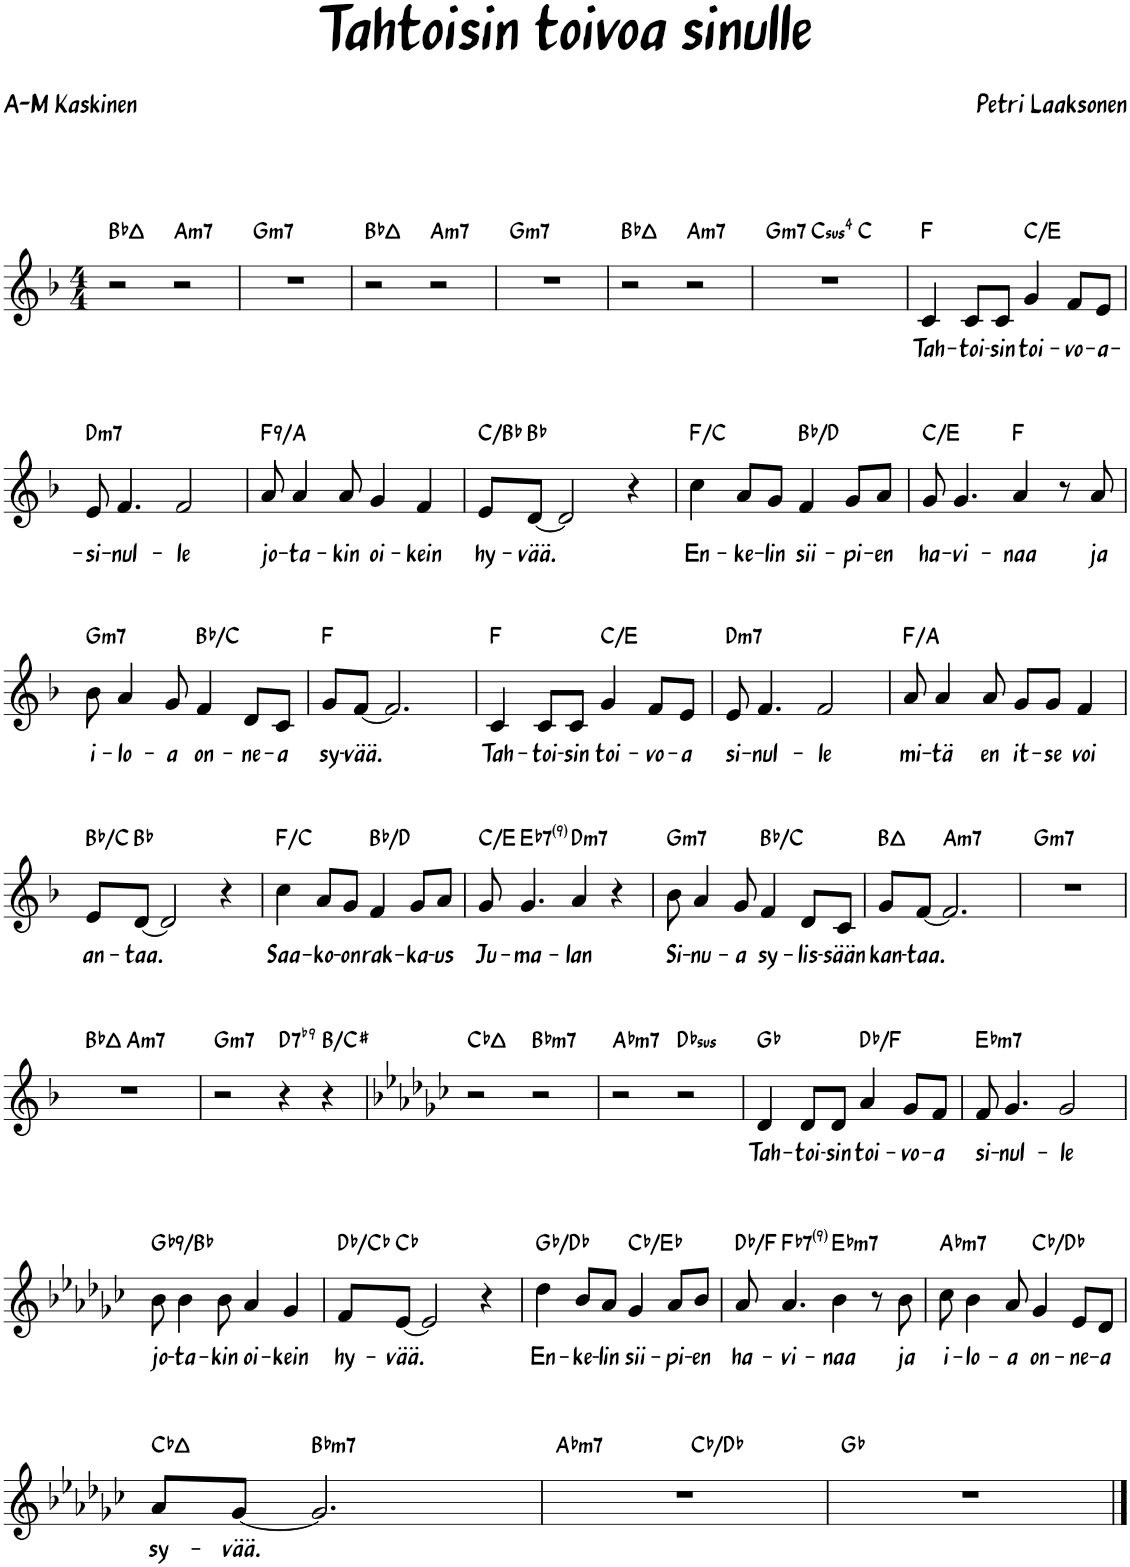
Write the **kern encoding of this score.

**kern	**text	**harte
*part1	*part1	*part1
*staff1	*staff1	*
*I"Piano	*	*
*I'Pno.	*	*
*clefG2	*	*
*k[b-]	*	*
*M4/4	*	*
=1	=1	=1
2r	.	Bb:maj
!	!	!LO:H:kt=m7
2r	.	A:min7
=2	=2	=2
!	!	!LO:H:kt=m7
1r	.	G:min7
=3	=3	=3
2r	.	Bb:maj
!	!	!LO:H:kt=m7
2r	.	A:min7
=4	=4	=4
!	!	!LO:H:kt=m7
1r	.	G:min7
=5	=5	=5
2r	.	Bb:maj
!	!	!LO:H:kt=m7
2r	.	A:min7
=6	=6	=6
!	!	!LO:H:kt=m7
*^	*	*
*	*^	*	*
1r	4ryy	2ryy	.	G:min7
!	!	!	!	!LO:H:kt=4
.	2.ryy	.	.	C:sus4
.	.	2ryy	.	C:maj
=7	=7	=7	=7	=7
!	!	!	!LO:LY:b	!
*v	*v	*v	*	*
4c/	Tah-	F:maj
!	!LO:LY:b	!
8c/L	-toi-	.
!	!LO:LY:b	!
8c/J	-sin	.
!	!LO:LY:b	!
4g/	toi-	C:maj/3
!	!LO:LY:b	!
8f/L	-vo-	.
!	!LO:LY:b	!
8e/J	-a-	.
!!LO:LB:g=z
=8	=8	=8
!	!LO:LY:b	!LO:H:kt=m7
8e/	-si-	D:min7
!	!LO:LY:b	!
4.f/	-nul-	.
!	!LO:LY:b	!
2f/	-le	.
=9	=9	=9
!	!LO:LY:b	!LO:H:kt=9
8a/	jo-	F:9/3
!	!LO:LY:b	!
4a/	-ta-	.
!	!LO:LY:b	!
8a/	-kin	.
!	!LO:LY:b	!
4g/	oi-	.
!	!LO:LY:b	!
4f/	-kein	.
=10	=10	=10
!	!LO:LY:b	!
8e/L	hy-	C:maj/b7
!	!LO:LY:b	!
[8d/J	-vää.	Bb:maj
2d/]	.	.
4r	.	.
=11	=11	=11
!	!LO:LY:b	!
4cc\	En-	F:maj/5
!	!LO:LY:b	!
8a/L	-ke-	.
!	!LO:LY:b	!
8g/J	-lin	.
!	!LO:LY:b	!
4f/	sii-	Bb:maj/3
!	!LO:LY:b	!
8g/L	-pi-	.
!	!LO:LY:b	!
8a/J	-en	.
=12	=12	=12
!	!LO:LY:b	!
8g/	ha-	C:maj/3
!	!LO:LY:b	!
4.g/	-vi-	.
!	!LO:LY:b	!
4a/	-naa	F:maj
8r	.	.
!	!LO:LY:b	!
8a/	ja	.
!!LO:LB:g=z
=13	=13	=13
!	!LO:LY:b	!LO:H:kt=m7
8b-\	i-	G:min7
!	!LO:LY:b	!
4a/	-lo-	.
!	!LO:LY:b	!
8g/	-a	.
!	!LO:LY:b	!
4f/	on-	Bb:maj/2
!	!LO:LY:b	!
8d/L	-ne-	.
!	!LO:LY:b	!
8c/J	-a	.
=14	=14	=14
!	!LO:LY:b	!
8g/L	sy-	F:maj
!	!LO:LY:b	!
[8f/J	-vää.	.
2.f/]	.	.
=15	=15	=15
!	!LO:LY:b	!
4c/	Tah-	F:maj
!	!LO:LY:b	!
8c/L	-toi-	.
!	!LO:LY:b	!
8c/J	-sin	.
!	!LO:LY:b	!
4g/	toi-	C:maj/3
!	!LO:LY:b	!
8f/L	-vo-	.
!	!LO:LY:b	!
8e/J	-a	.
=16	=16	=16
!	!LO:LY:b	!LO:H:kt=m7
8e/	si-	D:min7
!	!LO:LY:b	!
4.f/	-nul-	.
!	!LO:LY:b	!
2f/	-le	.
=17	=17	=17
!	!LO:LY:b	!
8a/	mi-	F:maj/3
!	!LO:LY:b	!
4a/	-tä	.
!	!LO:LY:b	!
8a/	en	.
!	!LO:LY:b	!
8g/L	it-	.
!	!LO:LY:b	!
8g/J	-se	.
!	!LO:LY:b	!
4f/	voi	.
!!LO:LB:g=z
=18	=18	=18
!	!LO:LY:b	!
8e/L	an-	Bb:maj/2
!	!LO:LY:b	!
[8d/J	-taa.	Bb:maj
2d/]	.	.
4r	.	.
=19	=19	=19
!	!LO:LY:b	!
4cc\	Saa-	F:maj/5
!	!LO:LY:b	!
8a/L	-ko-	.
!	!LO:LY:b	!
8g/J	-on	.
!	!LO:LY:b	!
4f/	rak-	Bb:maj/3
!	!LO:LY:b	!
8g/L	-ka-	.
!	!LO:LY:b	!
8a/J	-us	.
=20	=20	=20
!	!LO:LY:b	!
8g/	Ju-	C:maj/3
!	!LO:LY:b	!LO:H:kt=7
4.g/	-ma-	Eb:7(9)
!	!LO:LY:b	!LO:H:kt=m7
4a/	-lan	D:min7
4r	.	.
=21	=21	=21
!	!LO:LY:b	!LO:H:kt=m7
8b-\	Si-	G:min7
!	!LO:LY:b	!
4a/	-nu-	.
!	!LO:LY:b	!
8g/	-a	.
!	!LO:LY:b	!
4f/	sy-	Bb:maj/2
!	!LO:LY:b	!
8d/L	-lis-	.
!	!LO:LY:b	!
8c/J	-sään	.
=22	=22	=22
!	!LO:LY:b	!
8g/L	kan-	B:maj
!	!LO:LY:b	!
[8f/J	-taa.	.
!	!	!LO:H:kt=m7
2.f/]	.	A:min7
=23	=23	=23
!	!	!LO:H:kt=m7
1r	.	G:min7
!!LO:LB:g=z
=24	=24	=24
*^	*	*
1r	4ryy	.	Bb:maj
!	!	!	!LO:H:kt=m7
.	2.ryy	.	A:min7
=25	=25	=25	=25
!	!	!	!LO:H:kt=m7
*v	*v	*	*
2r	.	G:min7
!	!	!LO:H:kt=7
4r	.	D:7(b9)
4r	.	B:maj/2
=26	=26	=26
*k[b-e-a-d-g-c-]	*	*
2r	.	Cb:maj
!	!	!LO:H:kt=m7
2r	.	Bb:min7
=27	=27	=27
!	!	!LO:H:kt=m7
2r	.	Ab:min7
!	!	!LO:H:kt=sus
2r	.	Db:sus4
=28	=28	=28
!	!LO:LY:b	!
4d-/	Tah-	Gb:maj
!	!LO:LY:b	!
8d-/L	-toi-	.
!	!LO:LY:b	!
8d-/J	-sin	.
!	!LO:LY:b	!
4a-/	toi-	Db:maj/3
!	!LO:LY:b	!
8g-/L	-vo-	.
!	!LO:LY:b	!
8f/J	-a	.
=29	=29	=29
!	!LO:LY:b	!LO:H:kt=m7
8f/	si-	Eb:min7
!	!LO:LY:b	!
4.g-/	-nul-	.
!	!LO:LY:b	!
2g-/	-le	.
!!LO:LB:g=z
=30	=30	=30
!	!LO:LY:b	!LO:H:kt=9
8b-\	jo-	Gb:9/3
!	!LO:LY:b	!
4b-\	-ta-	.
!	!LO:LY:b	!
8b-\	-kin	.
!	!LO:LY:b	!
4a-/	oi-	.
!	!LO:LY:b	!
4g-/	-kein	.
=31	=31	=31
!	!LO:LY:b	!
8f/L	hy-	Db:maj/b7
!	!LO:LY:b	!
[8e-/J	-vää.	Cb:maj
2e-/]	.	.
4r	.	.
=32	=32	=32
!	!LO:LY:b	!
4dd-\	En-	Gb:maj/5
!	!LO:LY:b	!
8b-/L	-ke-	.
!	!LO:LY:b	!
8a-/J	-lin	.
!	!LO:LY:b	!
4g-/	sii-	Cb:maj/3
!	!LO:LY:b	!
8a-/L	-pi-	.
!	!LO:LY:b	!
8b-/J	-en	.
=33	=33	=33
!	!LO:LY:b	!
8a-/	ha-	Db:maj/3
!	!LO:LY:b	!LO:H:kt=7
4.a-/	-vi-	Fb:7(9)
!	!LO:LY:b	!LO:H:kt=m7
4b-\	-naa	Eb:min7
8r	.	.
!	!LO:LY:b	!
8b-\	ja	.
=34	=34	=34
!	!LO:LY:b	!LO:H:kt=m7
8cc-\	i-	Ab:min7
!	!LO:LY:b	!
4b-\	-lo-	.
!	!LO:LY:b	!
8a-/	-a	.
!	!LO:LY:b	!
4g-/	on-	Cb:maj/2
!	!LO:LY:b	!
8e-/L	-ne-	.
!	!LO:LY:b	!
8d-/J	-a	.
!!LO:LB:g=z
=35	=35	=35
!	!LO:LY:b	!
8a-/L	sy-	Cb:maj
!	!LO:LY:b	!
[8g-/J	-vää.	.
!	!	!LO:H:kt=m7
2.g-/]	.	Bb:min7
=36	=36	=36
!	!	!LO:H:kt=m7
*^	*	*
1r	2ryy	.	Ab:min7
.	2ryy	.	Cb:maj/2
*v	*v	*	*
=37	=37	=37
1r	.	Gb:maj
==	==	==
*-	*-	*-
